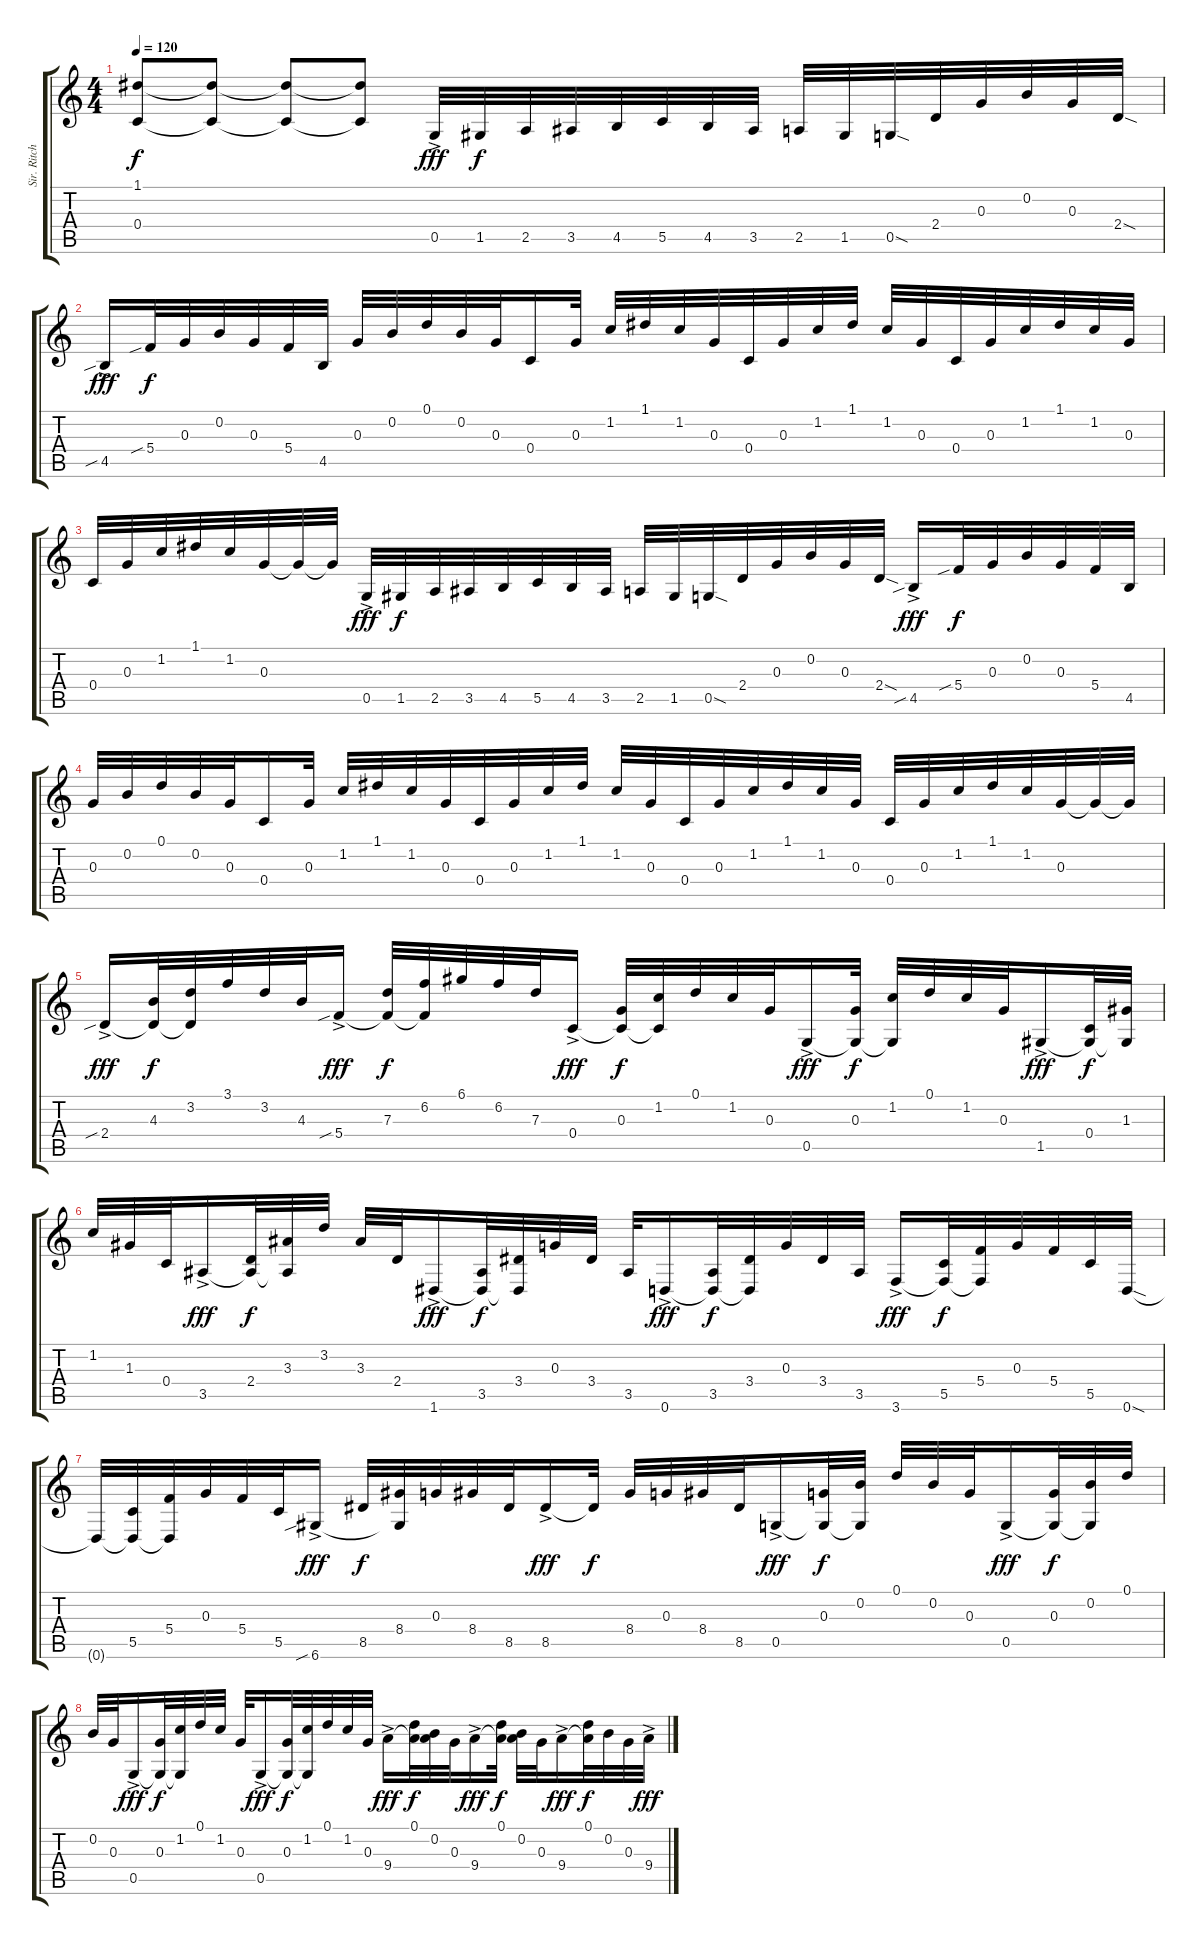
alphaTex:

\track ("Sir. Ritchie Blackmore" "Sir. Ritch") {instrument acousticguitarsteel}
\staff {score tabs}
\tuning (D4 B3 G3 C3 G2 D2) {hide}
\ts (4 4)
\tempo 120
\clef g2
\ks c
(1.1 0.4{t}).8{dy f} (1.1{t} 0.4{t}).8 (1.1{t} 0.4{t}).8 (1.1{t} 0.4{t}).8 0.5{ac}.32{dy fff} 1.5.32{dy f} 2.5.32 3.5.32 4.5.32 5.5.32 4.5.32 3.5.32 2.5.32 1.5.32 0.5{sod}.32 2.4.32 0.3.32 0.2.32 0.3.32 2.4{sod}.32 |
4.5{sib ac}.16{dy fff} 5.4{sib}.32{dy f} 0.3.32 0.2.32 0.3.32 5.4.32 4.5.32 0.3.32 0.2.32 0.1.32 0.2.32 0.3.32 0.4.16 0.3.32 1.2.32 1.1.32 1.2.32 0.3.32 0.4.32 0.3.32 1.2.32 1.1.32 1.2.32 0.3.32 0.4.32 0.3.32 1.2.32 1.1.32 1.2.32 0.3.32 |
0.4.32 0.3.32 1.2.32 1.1.32 1.2.32 0.3.32 0.3{t}.32 0.3{t}.32 0.5{ac}.32{dy fff} 1.5.32{dy f} 2.5.32 3.5.32 4.5.32 5.5.32 4.5.32 3.5.32 2.5.32 1.5.32 0.5{sod}.32 2.4.32 0.3.32 0.2.32 0.3.32 2.4{sod}.32 4.5{sib ac}.16{dy fff} 5.4{sib}.32{dy f} 0.3.32 0.2.32 0.3.32 5.4.32 4.5.32 |
0.3.32 0.2.32 0.1.32 0.2.32 0.3.32 0.4.16 0.3.32 1.2.32 1.1.32 1.2.32 0.3.32 0.4.32 0.3.32 1.2.32 1.1.32 1.2.32 0.3.32 0.4.32 0.3.32 1.2.32 1.1.32 1.2.32 0.3.32 0.4.32 0.3.32 1.2.32 1.1.32 1.2.32 0.3.32 0.3{t}.32 0.3{t}.32 |
2.4{sib ac}.16{dy fff} (4.3 2.4{t}).32{dy f} (3.2 2.4{t}).32 3.1.32 3.2.32 4.3.32 5.4{sib ac}.16{dy fff} (7.3 5.4{t}).32{dy f} (6.2 5.4{t}).32 6.1.32 6.2.32 7.3.32 0.4{ac}.16{dy fff} (0.3 0.4{t}).32{dy f} (1.2 0.4{t}).32 0.1.32 1.2.32 0.3.32 0.5{ac}.16{dy fff} (0.3 0.5{t}).32{dy f} (1.2 0.5{t}).32 0.1.32 1.2.32 0.3.32 1.5{ac}.16{dy fff} (0.4 1.5{t}).32{dy f} (1.3 1.5{t}).32 |
1.2.32 1.3.32 0.4.32 3.5{ac}.16{dy fff} (2.4 3.5{t}).32{dy f} (3.3 3.5{t}).32 3.2.32 3.3.32 2.4.32 1.6{ac}.16{dy fff} (3.5 1.6{t}).32{dy f} (3.4 1.6{t}).32 0.3.32 3.4.32 3.5.32 0.6{ac}.16{dy fff} (3.5 0.6{t}).32{dy f} (3.4 0.6{t}).32 0.3.32 3.4.32 3.5.32 3.6{ac}.16{dy fff} (5.5 3.6{t}).32{dy f} (5.4 3.6{t}).32 0.3.32 5.4.32 5.5.32 0.6{sod}.32 |
0.6{t}.32 (5.5 0.6{t}).32 (5.4 0.6{t}).32 0.3.32 5.4.32 5.5.32 6.6{sib ac}.16{dy fff} 8.5.32{dy f} (8.4 6.6{t}).32 0.3.32 8.4.32 8.5.32 8.5{ac}.16{dy fff} 8.5{t}.32{dy f} 8.4.32 0.3.32 8.4.32 8.5.32 0.5{ac}.16{dy fff} (0.3 0.5{t}).32{dy f} (0.2 0.5{t}).32 0.1.32 0.2.32 0.3.32 0.5{ac}.16{dy fff} (0.3 0.5{t}).32{dy f} (0.2 0.5{t}).32 0.1.32 |
0.2.32 0.3.32 0.5{ac}.16{dy fff} (0.3 0.5{t}).32{dy f} (1.2 0.5{t}).32 0.1.32 1.2.32 0.3.32 0.5{ac}.16{dy fff} (0.3 0.5{t}).32{dy f} (1.2 0.5{t}).32 0.1.32 1.2.32 0.3.32 9.4{ac}.16{dy fff} (0.1 9.4{t}).32{dy f} (0.2 9.4{t}).32 0.3.32 9.4{ac}.16{dy fff} (0.1 9.4{t}).32{dy f} (0.2 9.4{t}).32 0.3.32 9.4{ac}.16{dy fff} (0.1 9.4{t}).32{dy f} 0.2.32 0.3.32 9.4{ac}.32{dy fff}
